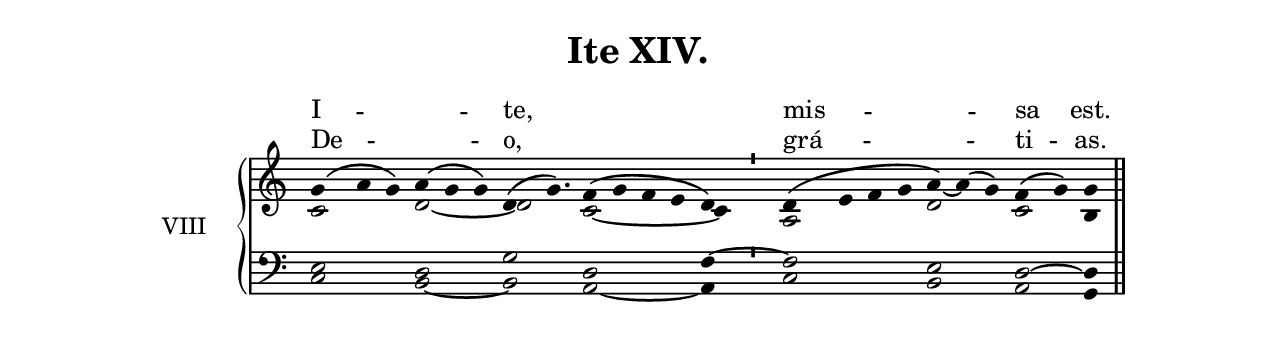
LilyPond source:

\version "2.18"
\include "gregorian.ly"
\include "noh2.ily"

%Page reference: page v.83
%(volume.page)

global = {
 \key g \mixolydian
 \cadenzaOn 
 \override Glissando #'thickness = #2.0
}

\header {
  title = \markup \center-column {"Ite XIV." \vspace #1 }
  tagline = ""
  composer = ""
}

\paper {
 #(include-special-characters)
  oddHeaderMarkup = \markup \fill-line {
    \line {}
    \center-column {
      \on-the-fly #first-page     " "
      \on-the-fly #not-first-page ""
    }
    \line { \on-the-fly #print-page-number-check-first \fromproperty #'page:page-number-string }
  }
  evenHeaderMarkup = \markup \fill-line {
    \line { \on-the-fly #print-page-number-check-first \fromproperty #'page:page-number-string }
    \center-column { "" }
    \line {}
  }
}

chantTextA = \lyricmode {
I -- _ te, _ mis -- sa est. }
chantTextB = \lyricmode {
De -- _ o, _ grá -- ti -- as. }

chantMusic = {
\tieDown   g'4 ( a'4 g'4) a'4 ( g'4 g'4) d'4 ( g'4.) f'4 ( g'4 f'4 e'4 d'4) \divisioMinima
 d'4 ( e'4 f'4 g'4 a'4) ~ a'4 ( g'4) f'4 ( g'4) g'4 \finalis

}

altoMusic = {
c'2*3/2 d'2*3/2 ~ d'2*5/4 c'2*4/2 ~ c'4 \divisioMinima
a2*4/2 d'2*3/2 c'2 b4 \finalis
}

tenorMusic = {
e2*3/2 d2*3/2 g2*5/4 d2*4/2 f4 ~ \divisioMinima
f2*4/2 e2*3/2 d2 ~ d4 \finalis
}

bassMusic = {
c2*3/2 b,2*3/2 ~ b,2*5/4 a,2*4/2 ~ a,4 \divisioMinima
c2*4/2 b,2*3/2 a,2 g,4 \finalis
}

voiceLines = {
\voiceLineStyle


}

\score{
  <<
    \new GrandStaff <<
      \set GrandStaff.autoBeaming = ##f
      \set GrandStaff.instrumentName = \markup \center-column {
        "VIII"
      }
      \new Staff = up <<
        \new Voice = "chant" {
          \voiceOne \global \chantMusic
        }
        \new Voice {
          \voiceTwo \global \altoMusic
        }
      >>

      \new Staff = down <<
        \clef bass
        \new Voice {
          \voiceOne \global \tenorMusic
        }
        \new Voice {
          \voiceTwo \global \bassMusic
        }
	\new Voice {
        \voiceThree \global \voiceLines
        }
      >>
    >>
    \new Lyrics \lyricsto chant {
      \chantTextA
    }
    \new Lyrics \lyricsto chant {
      \chantTextB
    }
  >>
  \layout{
  }
  \midi{
    \tempo 4 = 125
  }
}
